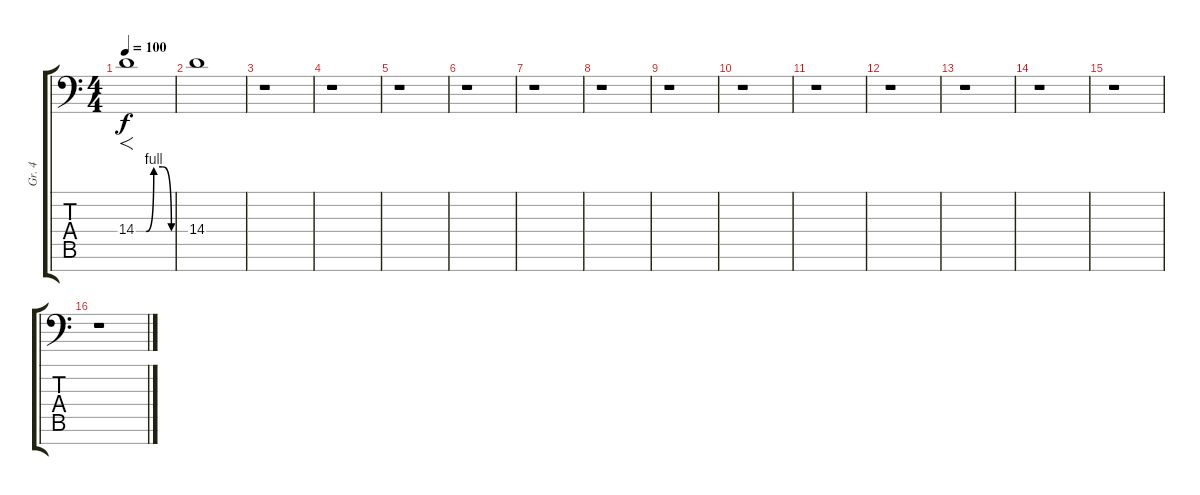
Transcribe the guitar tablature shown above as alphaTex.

\track ("Gr. 4" "Gr. 4") {instrument stringensemble1}
\staff {score tabs}
\tuning (D4 A3 F3 C3 G2 D2 A1) {hide}
\ts (4 4)
\tempo 100
\clef f4
\ks c
14.4{be (custom 0 0 15 0 17 0 30 4 45 4 60 0)}.1{f dy f} |
14.4.1 |
r.1 |
r.1 |
r.1 |
r.1 |
r.1 |
r.1 |
r.1 |
r.1 |
r.1 |
r.1 |
r.1 |
r.1 |
r.1 |
r.1
